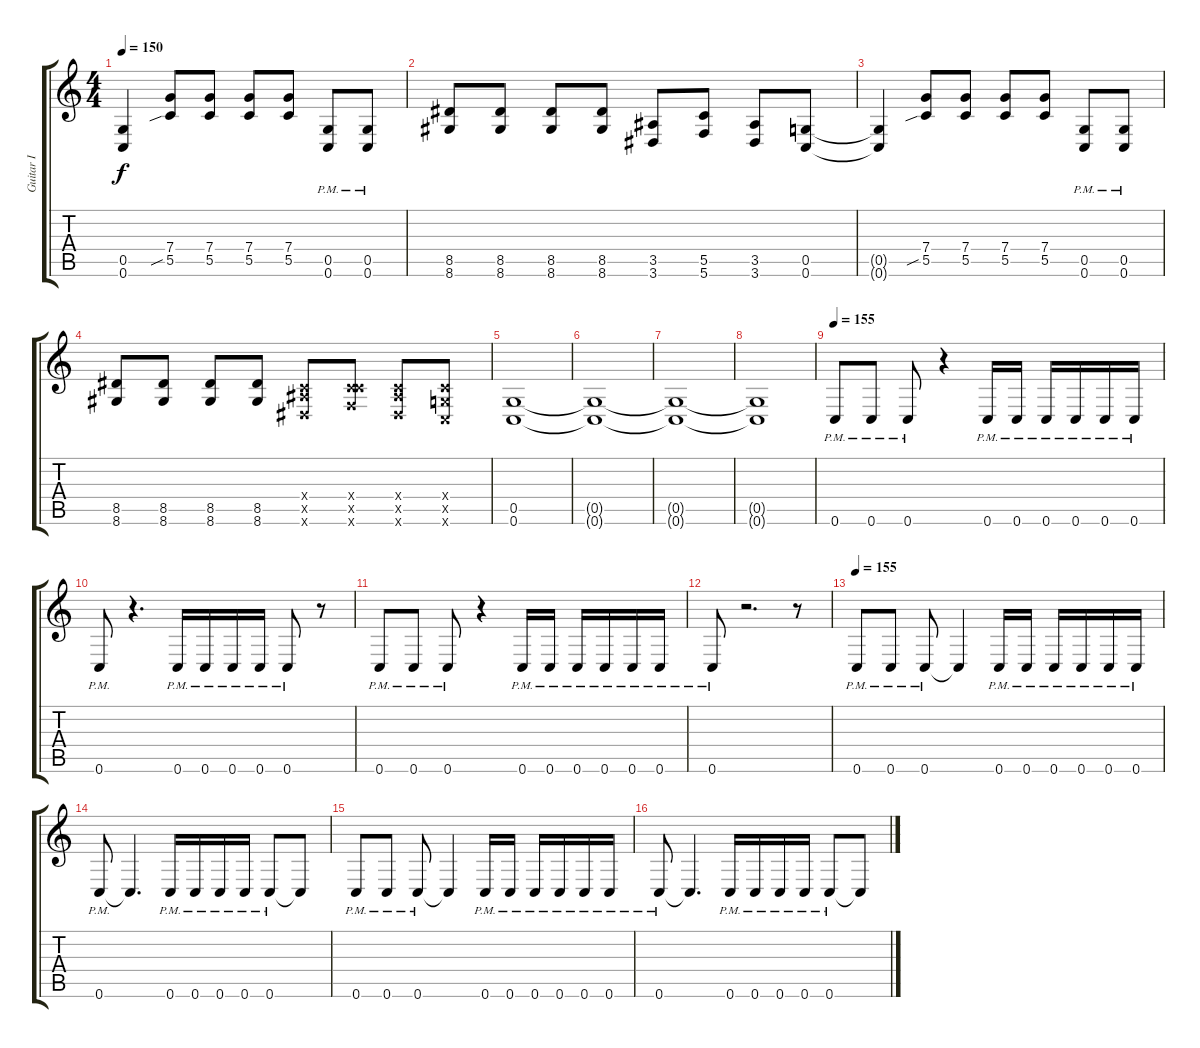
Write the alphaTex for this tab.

\track ("Guitar I" "Guitar I") {instrument overdrivenguitar}
\staff {score tabs}
\tuning (D4 A3 F3 C3 G2 C2) {hide}
\ts (4 4)
\tempo 150
\clef g2
\ks c
(0.5{t} 0.6{t}).4{dy f} (7.4 5.5{sib}).8 (7.4 5.5).8 (7.4 5.5).8 (7.4 5.5).8 (0.5 0.6{pm}).8 (0.5 0.6{pm}).8 |
(8.5 8.6).8 (8.5 8.6).8 (8.5 8.6).8 (8.5 8.6).8 (3.5 3.6).8 (5.5 5.6).8 (3.5 3.6).8 (0.5 0.6).8 |
(0.5{t} 0.6{t}).4 (7.4 5.5{sib}).8 (7.4 5.5).8 (7.4 5.5).8 (7.4 5.5).8 (0.5 0.6{pm}).8 (0.5 0.6{pm}).8 |
(8.5 8.6).8 (8.5 8.6).8 (8.5 8.6).8 (8.5 8.6).8 (0.4{x} 3.5{x} 3.6{x}).8 (0.4{x} 5.5{x} 5.6{x}).8 (0.4{x} 3.5{x} 3.6{x}).8 (0.4{x} 0.5{x} 0.6{x}).8 |
(0.5 0.6).1 |
(0.5{t} 0.6{t}).1 |
(0.5{t} 0.6{t}).1 |
(0.5{t} 0.6{t}).1 |
\tempo 155
0.6{pm}.8 0.6{pm}.8 0.6{pm}.8 r.4 0.6{pm}.16 0.6{pm}.16 0.6{pm}.16 0.6{pm}.16 0.6{pm}.16 0.6{pm}.16 |
0.6{pm}.8 r.4{d} 0.6{pm}.16 0.6{pm}.16 0.6{pm}.16 0.6{pm}.16 0.6{pm}.8 r.8 |
0.6{pm}.8 0.6{pm}.8 0.6{pm}.8 r.4 0.6{pm}.16 0.6{pm}.16 0.6{pm}.16 0.6{pm}.16 0.6{pm}.16 0.6{pm}.16 |
0.6{pm}.8 r.2{d} r.8 |
\tempo 155
0.6{pm}.8 0.6{pm}.8 0.6{pm}.8 0.6{t}.4 0.6{pm}.16 0.6{pm}.16 0.6{pm}.16 0.6{pm}.16 0.6{pm}.16 0.6{pm}.16 |
0.6{pm}.8 0.6{t}.4{d} 0.6{pm}.16 0.6{pm}.16 0.6{pm}.16 0.6{pm}.16 0.6{pm}.8 0.6{t}.8 |
0.6{pm}.8 0.6{pm}.8 0.6{pm}.8 0.6{t}.4 0.6{pm}.16 0.6{pm}.16 0.6{pm}.16 0.6{pm}.16 0.6{pm}.16 0.6{pm}.16 |
0.6{pm}.8 0.6{t}.4{d} 0.6{pm}.16 0.6{pm}.16 0.6{pm}.16 0.6{pm}.16 0.6{pm}.8 0.6{t}.8
